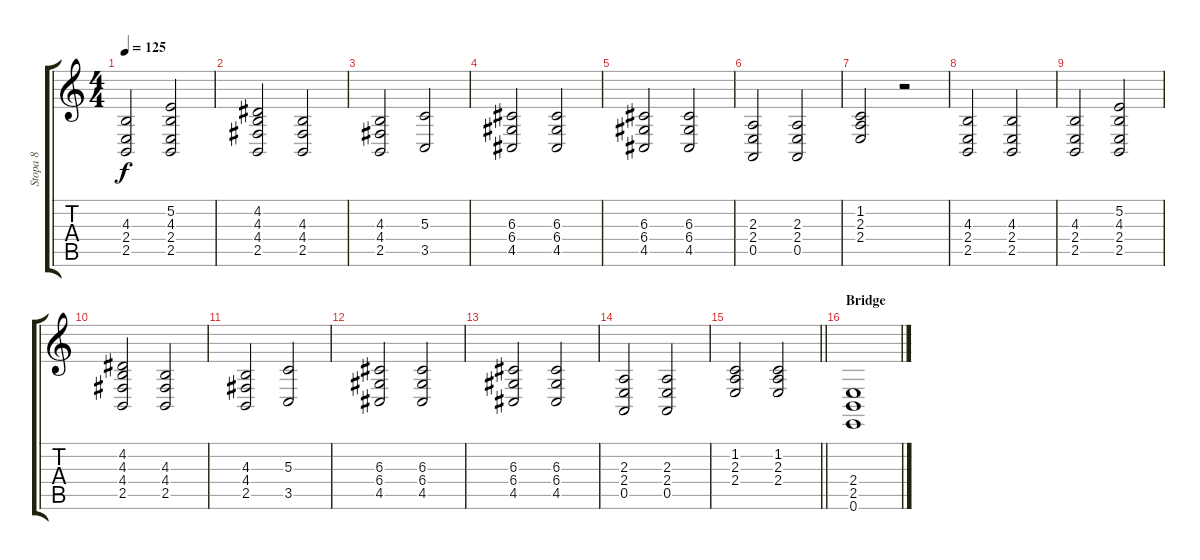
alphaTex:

\track ("Stopa 8" "Stopa 8") {instrument acousticgrandpiano}
\staff {score tabs}
\tuning (E4 B3 G3 D3 A2 E2) {hide}
\ts (4 4)
\tempo 125
\clef g2
\ks c
(4.3 2.4 2.5).2{dy f} (5.2 4.3 2.4 2.5).2 |
(4.2 4.3 4.4 2.5).2 (4.3 4.4 2.5).2 |
(4.3 4.4 2.5).2 (5.3 3.5).2 |
(6.3 6.4 4.5).2 (6.3 6.4 4.5).2 |
(6.3 6.4 4.5).2 (6.3 6.4 4.5).2 |
(2.3 2.4 0.5).2 (2.3 2.4 0.5).2 |
(1.2 2.3 2.4).2 r.2 |
(4.3 2.4 2.5).2 (4.3 2.4 2.5).2 |
(4.3 2.4 2.5).2 (5.2 4.3 2.4 2.5).2 |
(4.2 4.3 4.4 2.5).2 (4.3 4.4 2.5).2 |
(4.3 4.4 2.5).2 (5.3 3.5).2 |
(6.3 6.4 4.5).2 (6.3 6.4 4.5).2 |
(6.3 6.4 4.5).2 (6.3 6.4 4.5).2 |
(2.3 2.4 0.5).2 (2.3 2.4 0.5).2 |
\barLineRight lightlight
(1.2 2.3 2.4).2 (1.2 2.3 2.4).2 |
\section ("" "Bridge")
(2.4 2.5 0.6).1
